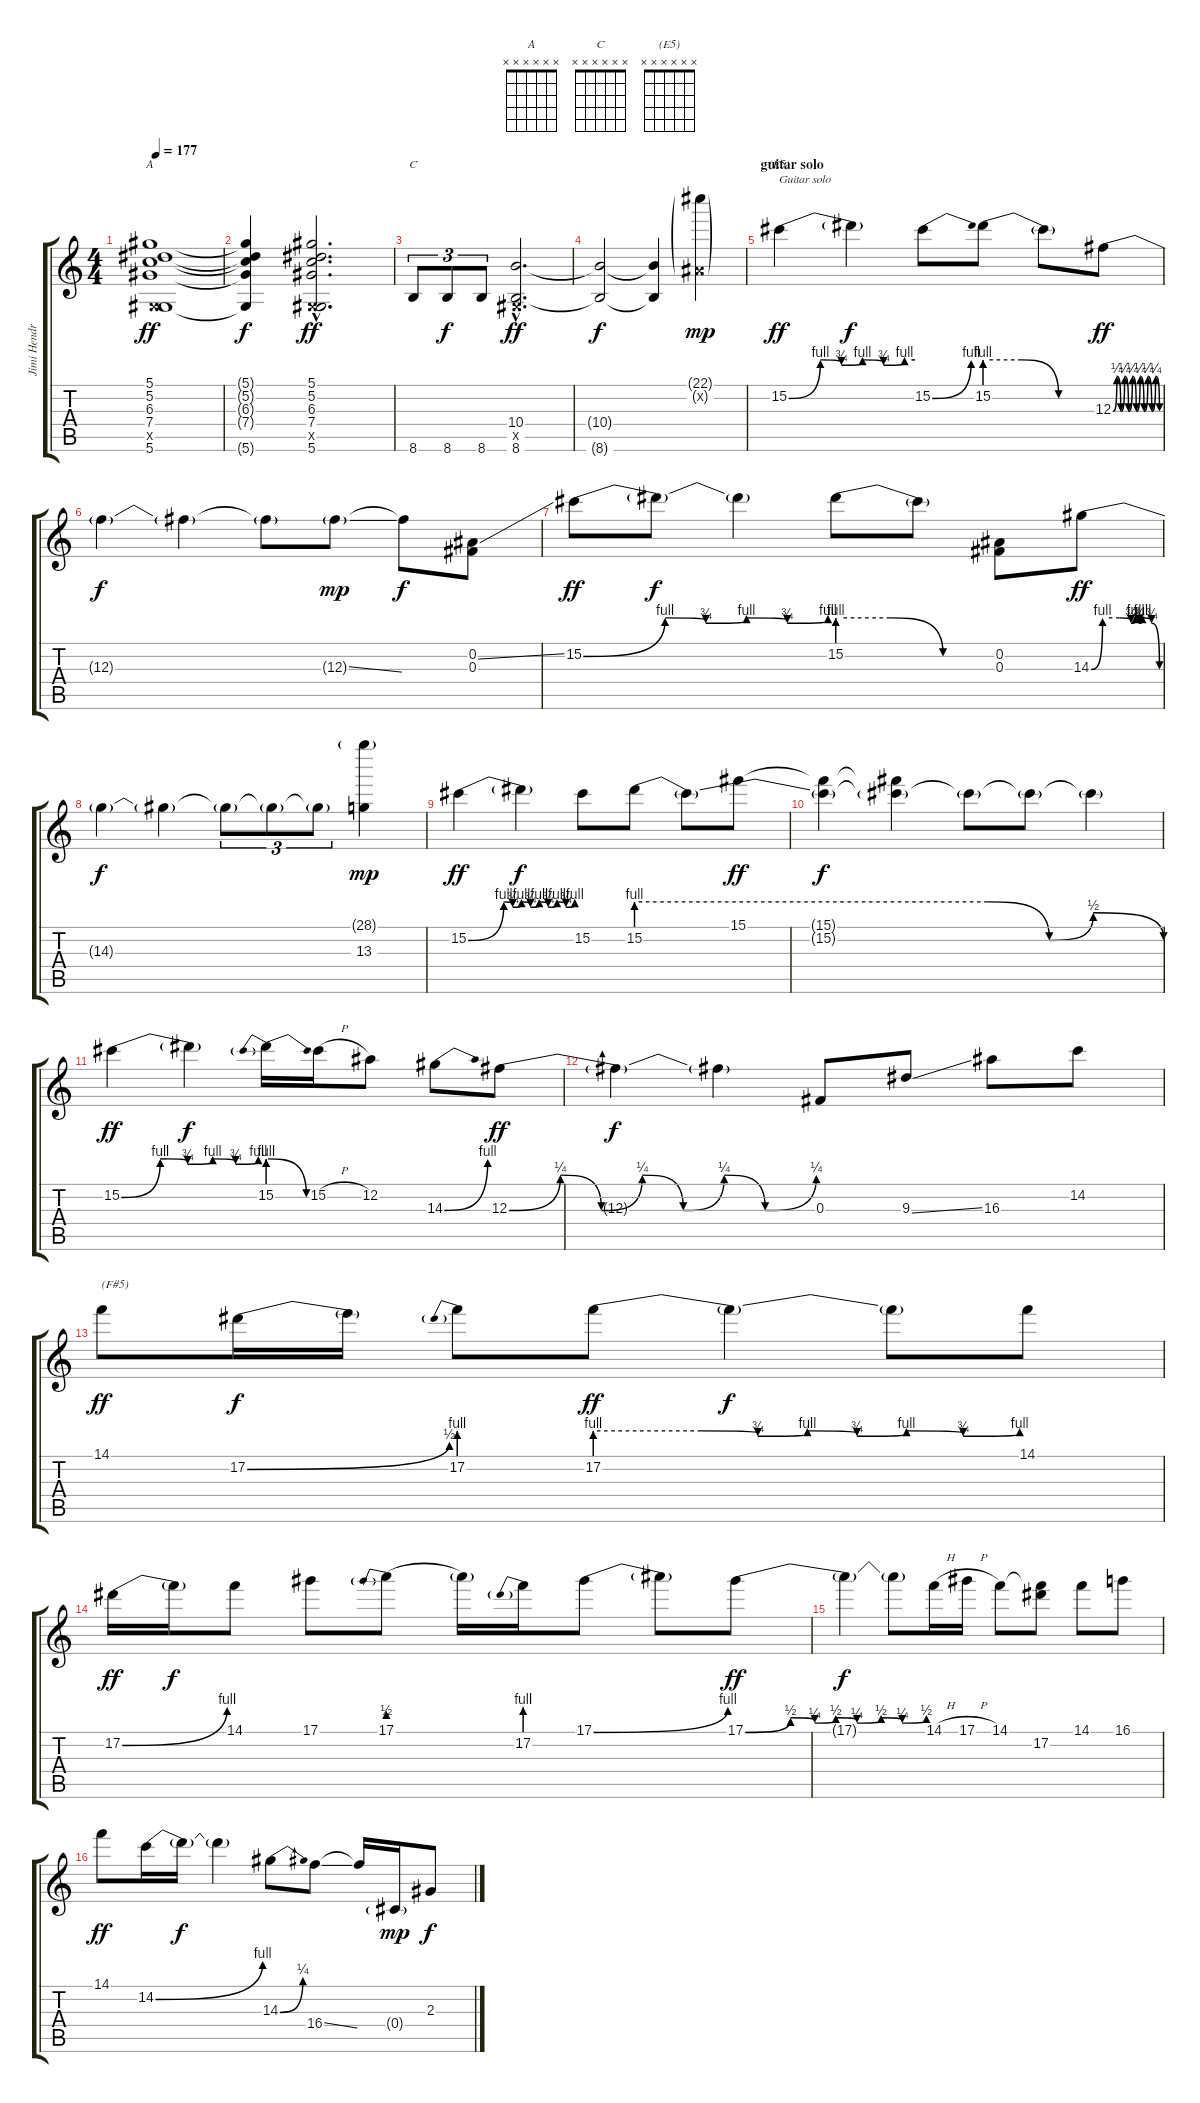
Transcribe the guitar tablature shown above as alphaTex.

\track ("Jimi Hendrix - Guitar" "Jimi Hendr") {instrument overdrivenguitar}
\staff {score tabs}
\tuning (Eb4 Bb3 Gb3 Db3 Ab2 Eb2) {hide}
\chord ("A" x x x x x x) {firstfret 0}
\chord ("C" x x x x x x) {firstfret 0}
\chord ("(E5)" x x x x x x) {firstfret 0}
\ts (4 4)
\tempo 177
\clef g2
\ks c
(5.1 5.2 6.3 7.4 0.5{x} 5.6).1{ch "A" dy ff} |
(5.1{t} 5.2{t} 6.3{t} 7.4{t} 5.6{t}).4{dy f} (5.1{hac} 5.2{hac} 6.3{hac} 7.4{hac} 0.5{hac x} 5.6{hac}).2{d dy ff} |
8.6.8{tu (3 2) ch "C"} 8.6.8{tu (3 2) dy f} 8.6.8{tu (3 2)} (10.4{hac} 0.5{hac x} 8.6{hac}).2{d dy ff} |
(10.4{t} 8.6{t}).2{dy f} (10.4{t} 8.6{t}).4 (22.1{g} 0.2{g x}).4{dy mp} |
\section ("" "guitar solo")
15.2{be (custom 0 0 15 4 25 3 35 4 45 3 55 4 60 4)}.4{ch "(E5)" txt "Guitar solo" dy ff} 15.2{t}.4{dy f} 15.2{be (bend 0 0 60 4)}.8 15.2{be (custom 0 4 20 4 40 0 60 0)}.8 15.2{t}.8 12.3{be (custom 0 0 5 1 10 0 15 1 20 0 25 1 30 0 35 1 40 0 45 1 50 0 55 1 60 0)}.8{dy ff} |
12.3{t}.4{dy f} 12.3{t}.4 12.3{t}.8 12.3{ss g}.8{dy mp} 12.3{t}.8{dy f} (0.2{ss} 0.3).8 |
15.2{be (custom 0 0 20 4 30 3 40 4 50 3 60 4)}.8{dy ff} 15.2{t}.8{dy f} 15.2{t}.4 15.2{be (custom 0 4 20 4 40 0 60 0)}.8 15.2{t}.8 (0.2 0.3).8 14.3{be (custom 0 0 10 4 25 4 35 3 39 4 42 3 45 4 53 3 60 0)}.8{dy ff} |
14.3{t}.4{dy f} 14.3{t}.4 14.3{t}.8{tu (3 2)} 14.3{t}.8{tu (3 2)} 14.3{t}.8{tu (3 2)} (28.1{g} 13.3).4{dy mp} |
15.2{be (custom 0 0 20 4 25 3 30 4 35 3 40 4 45 3 50 4 55 3 60 4)}.4{dy ff} 15.2{t}.4{dy f} 15.2.8 15.2{be (custom 0 4 40 4 47 0 52 2 60 0)}.8 15.2{t}.8 15.1.8{dy ff} |
(15.1{t} 15.2{t}).4{dy f} (15.1{t} 15.2{t}).4 15.2{t}.8 15.2{t}.8 15.2{t}.4 |
15.2{be (custom 0 0 17 4 20 4 29 3 40 4 50 3 60 4)}.4{dy ff} 15.2{t}.4{dy f} 15.2{be (prebendrelease 0 4 60 0)}.16 15.2{h}.16 12.2.8 14.3{be (bend 0 0 60 4)}.8 12.3{be (custom 0 0 10 1 18 0 26 1 34 0 42 1 50 0 60 1)}.8{dy ff} |
12.3{t}.4{dy f} 12.3{t}.4 0.3.8 9.3{ss}.8 16.3.8 14.2.8 |
14.1.8{txt "(F#5)" dy ff} 17.2{be (bend 0 0 60 2)}.16{dy f} 17.2{t}.16 17.2{be (prebend 0 4 60 4)}.8 17.2{be (custom 0 4 15 4 23 3 30 4 37 3 44 4 52 3 60 4)}.8{dy ff} 17.2{t}.4{dy f} 17.2{t}.8 14.1.8 |
17.2{be (bend 0 0 60 4)}.16{dy ff} 17.2{t}.16{dy f} 14.1.8 17.1.8 17.1{be (prebend 0 2 60 2)}.8 17.1{t}.16 17.2{be (prebend 0 4 60 4)}.16 17.1{be (bend 0 0 60 4)}.8 17.1{t}.8 17.1{be (custom 0 0 15 2 23 1 30 2 37 1 45 2 52 1 60 2)}.8{dy ff} |
17.1{t}.4{dy f} 17.1{t}.8 14.1{h}.16 17.1{h}.16 14.1.8 (14.1{t} 17.2).8 14.1.8 16.1.8 |
14.1.8{dy ff} 14.2{be (bend 0 0 60 4)}.16 14.2{t}.16{dy f} 14.2{t}.4 14.3{be (bend 0 0 60 1)}.8 16.4{ss}.8 16.4{t}.16 0.4{g}.16{dy mp} 2.3{ss}.8{dy f}
